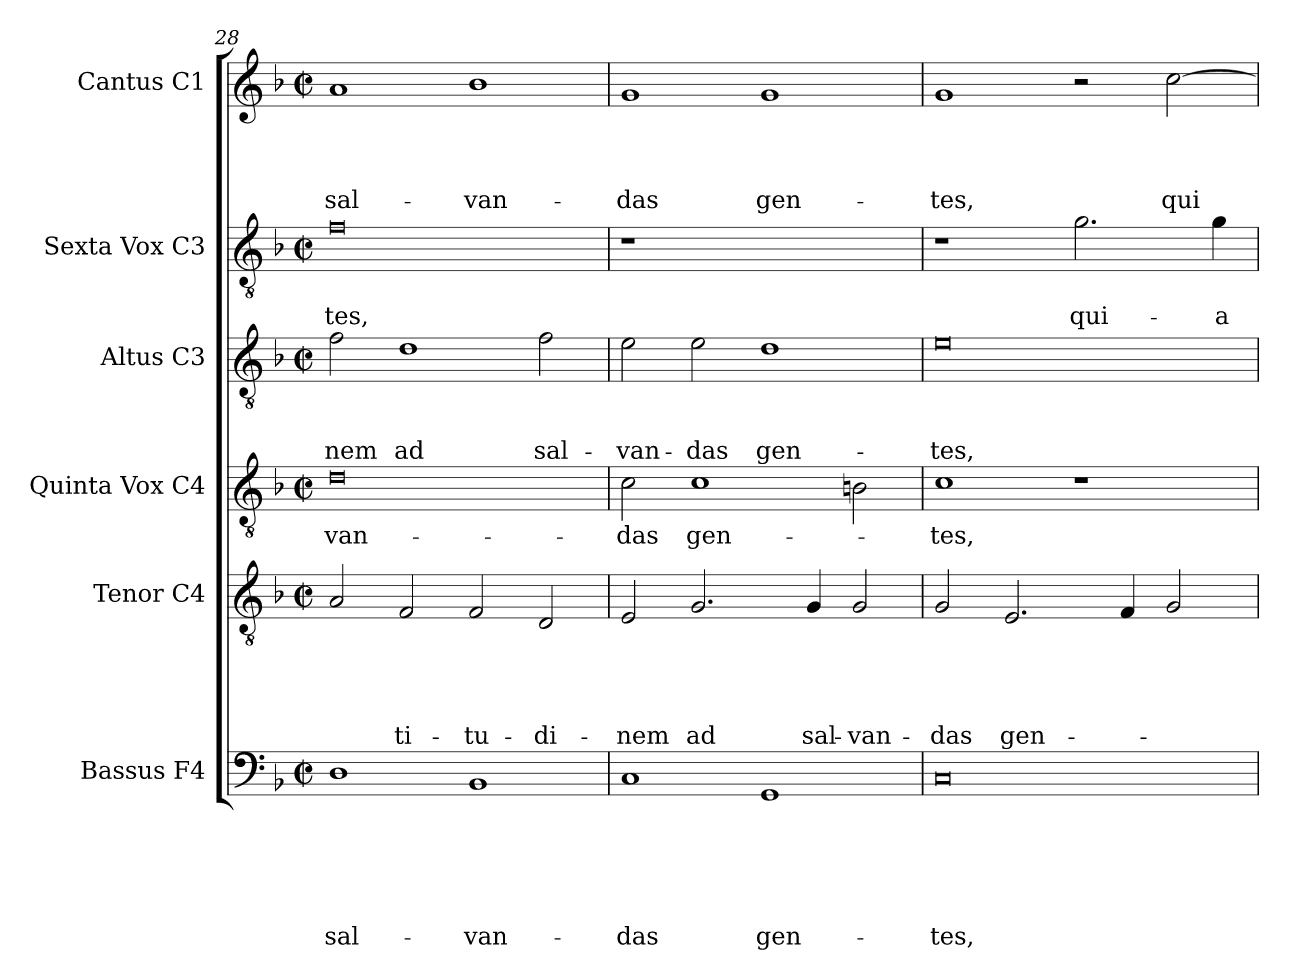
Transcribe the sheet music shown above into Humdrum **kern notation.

**kern	**text	**text	**text	**text	**text	**text	**kern	**text	**text	**text	**text	**text	**kern	**text	**kern	**text	**text	**text	**kern	**text	**text	**kern	**text	**text	**text	**text
*part6	*part6	*part6	*part6	*part6	*part6	*part6	*part5	*part5	*part5	*part5	*part5	*part5	*part4	*part4	*part3	*part3	*part3	*part3	*part2	*part2	*part2	*part1	*part1	*part1	*part1	*part1
*staff6	*staff6	*staff6	*staff6	*staff6	*staff6	*staff6	*staff5	*staff5	*staff5	*staff5	*staff5	*staff5	*staff4	*staff4	*staff3	*staff3	*staff3	*staff3	*staff2	*staff2	*staff2	*staff1	*staff1	*staff1	*staff1	*staff1
*I"Bassus F4	*	*	*	*	*	*	*I"Tenor C4	*	*	*	*	*	*I"Quinta Vox C4	*	*I"Altus C3	*	*	*	*I"Sexta Vox C3	*	*	*I"Cantus C1	*	*	*	*
*I'B	*	*	*	*	*	*	*I'T	*	*	*	*	*	*	*	*I'A	*	*	*	*	*	*	*I'C	*	*	*	*
*clefF4	*	*	*	*	*	*	*clefGv2	*	*	*	*	*	*clefGv2	*	*clefGv2	*	*	*	*clefGv2	*	*	*clefG2	*	*	*	*
*k[b-]	*	*	*	*	*	*	*k[b-]	*	*	*	*	*	*k[b-]	*	*k[b-]	*	*	*	*k[b-]	*	*	*k[b-]	*	*	*	*
*F:	*	*	*	*	*	*	*F:	*	*	*	*	*	*F:	*	*F:	*	*	*	*F:	*	*	*F:	*	*	*	*
*M2/2	*	*	*	*	*	*	*M2/2	*	*	*	*	*	*M2/2	*	*M2/2	*	*	*	*M2/2	*	*	*M2/2	*	*	*	*
*met(c|)	*	*	*	*	*	*	*met(c|)	*	*	*	*	*	*met(c|)	*	*met(c|)	*	*	*	*met(c|)	*	*	*met(c|)	*	*	*	*
=28	=28	=28	=28	=28	=28	=28	=28	=28	=28	=28	=28	=28	=28	=28	=28	=28	=28	=28	=28	=28	=28	=28	=28	=28	=28	=28
!	!	!	!	!	!	!LO:LY:b	!	!	!	!	!	!	!	!LO:LY:b	!	!	!	!LO:LY:b	!	!	!LO:LY:b	!	!	!	!	!LO:LY:b
1D	.	.	.	.	.	sal-	2A/	.	.	.	.	.	0d	-van-	2f\	.	.	-nem	0f	.	-tes,	1a	.	.	.	sal-
!	!	!	!	!	!	!	!	!	!	!	!	!LO:LY:b	!	!	!	!	!	!LO:LY:b	!	!	!	!	!	!	!	!
.	.	.	.	.	.	.	2F/	.	.	.	.	-ti-	.	.	1d	.	.	ad	.	.	.	.	.	.	.	.
!	!	!	!	!	!	!LO:LY:b	!	!	!	!	!	!LO:LY:b	!	!	!	!	!	!	!	!	!	!	!	!	!	!LO:LY:b
1BB-	.	.	.	.	.	-van-	2F/	.	.	.	.	-tu-	.	.	.	.	.	.	.	.	.	1b-	.	.	.	-van-
!	!	!	!	!	!	!	!	!	!	!	!	!LO:LY:b	!	!	!	!	!	!LO:LY:b	!	!	!	!	!	!	!	!
.	.	.	.	.	.	.	2D/	.	.	.	.	-di-	.	.	2f\	.	.	sal-	.	.	.	.	.	.	.	.
!!LO:LB:g=z
=29	=29	=29	=29	=29	=29	=29	=29	=29	=29	=29	=29	=29	=29	=29	=29	=29	=29	=29	=29	=29	=29	=29	=29	=29	=29	=29
!	!	!	!	!	!	!LO:LY:b	!	!	!	!	!	!LO:LY:b	!	!LO:LY:b	!	!	!	!LO:LY:b	!	!	!	!	!	!	!	!LO:LY:b
1C	.	.	.	.	.	-das	2E/	.	.	.	.	-nem	2c\	-das	2e\	.	.	-van-	1r	.	.	1g	.	.	.	-das
!	!	!	!	!	!	!	!	!	!	!	!	!LO:LY:b	!	!LO:LY:b	!	!	!	!LO:LY:b	!	!	!	!	!	!	!	!
.	.	.	.	.	.	.	2.G/	.	.	.	.	ad	1c	gen-	2e\	.	.	-das	.	.	.	.	.	.	.	.
!	!	!	!	!	!	!LO:LY:b	!	!	!	!	!	!	!	!	!	!	!	!LO:LY:b	!	!	!	!	!	!	!	!LO:LY:b
1GG	.	.	.	.	.	gen-	.	.	.	.	.	.	.	.	1d	.	.	gen-	1ryy	.	.	1g	.	.	.	gen-
!	!	!	!	!	!	!	!	!	!	!	!	!LO:LY:b	!	!	!	!	!	!	!	!	!	!	!	!	!	!
.	.	.	.	.	.	.	4G/	.	.	.	.	sal-	.	.	.	.	.	.	.	.	.	.	.	.	.	.
!	!	!	!	!	!	!	!	!	!	!	!	!LO:LY:b	!	!	!	!	!	!	!	!	!	!	!	!	!	!
.	.	.	.	.	.	.	2G/	.	.	.	.	-van-	2Bn\	.	.	.	.	.	.	.	.	.	.	.	.	.
=30	=30	=30	=30	=30	=30	=30	=30	=30	=30	=30	=30	=30	=30	=30	=30	=30	=30	=30	=30	=30	=30	=30	=30	=30	=30	=30
!	!	!	!	!	!	!LO:LY:b	!	!	!	!	!	!LO:LY:b	!	!LO:LY:b	!	!	!	!LO:LY:b	!	!	!	!	!	!	!	!LO:LY:b
0C	.	.	.	.	.	-tes,	2G/	.	.	.	.	-das	1c	-tes,	0e	.	.	-tes,	1r	.	.	1g	.	.	.	-tes,
!	!	!	!	!	!	!	!	!	!	!	!	!LO:LY:b	!	!	!	!	!	!	!	!	!	!	!	!	!	!
.	.	.	.	.	.	.	2.E/	.	.	.	.	gen-	.	.	.	.	.	.	.	.	.	.	.	.	.	.
!	!	!	!	!	!	!	!	!	!	!	!	!	!	!	!	!	!	!	!	!	!LO:LY:b	!	!	!	!	!
.	.	.	.	.	.	.	.	.	.	.	.	.	1r	.	.	.	.	.	2.g\	.	qui-	2r	.	.	.	.
.	.	.	.	.	.	.	4F/	.	.	.	.	.	.	.	.	.	.	.	.	.	.	.	.	.	.	.
!	!	!	!	!	!	!	!	!	!	!	!	!	!	!	!	!	!	!	!	!	!	!	!	!	!	!LO:LY:b
.	.	.	.	.	.	.	2G/	.	.	.	.	.	.	.	.	.	.	.	.	.	.	[2cc\	.	.	.	qui-
!	!	!	!	!	!	!	!	!	!	!	!	!	!	!	!	!	!	!	!	!	!LO:LY:b	!	!	!	!	!
.	.	.	.	.	.	.	.	.	.	.	.	.	.	.	.	.	.	.	4g\	.	-a	.	.	.	.	.
=	=	=	=	=	=	=	=	=	=	=	=	=	=	=	=	=	=	=	=	=	=	=	=	=	=	=
*-	*-	*-	*-	*-	*-	*-	*-	*-	*-	*-	*-	*-	*-	*-	*-	*-	*-	*-	*-	*-	*-	*-	*-	*-	*-	*-
